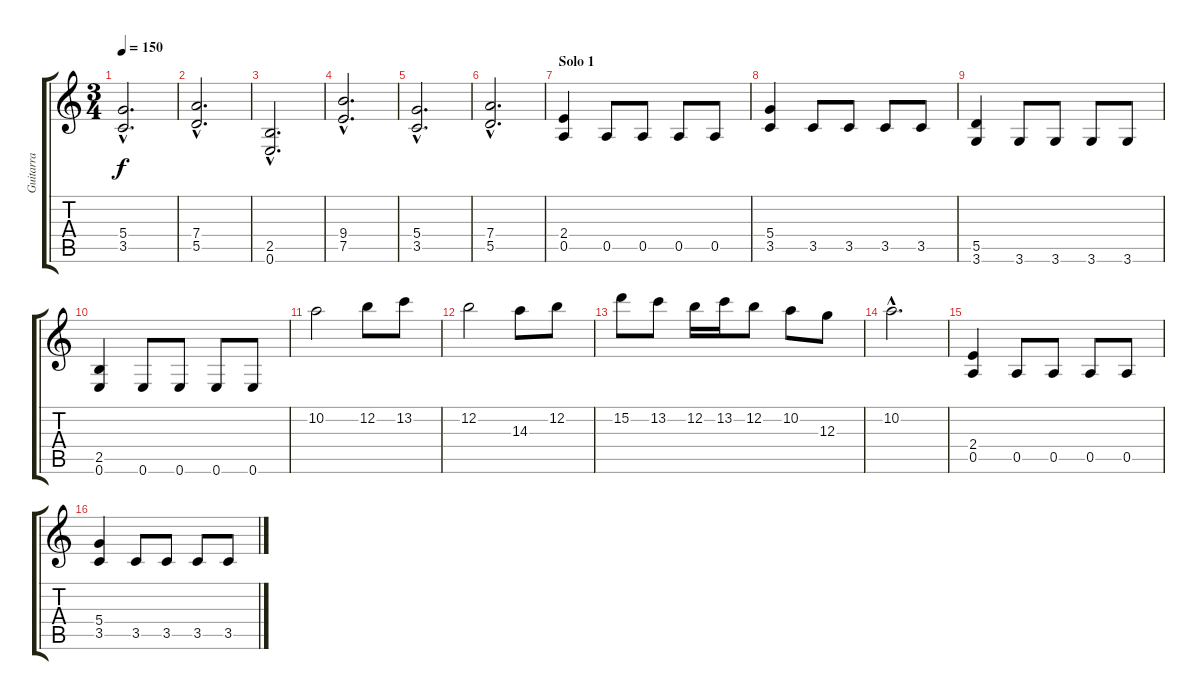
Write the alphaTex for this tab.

\track ("Guitarra" "Guitarra") {instrument overdrivenguitar}
\staff {score tabs}
\tuning (E4 B3 G3 D3 A2 E2) {hide}
\ts (3 4)
\tempo 150
\clef g2
\ks c
(5.4{hac} 3.5{hac}).2{d dy f} |
(7.4{hac} 5.5{hac}).2{d} |
(2.5{hac} 0.6{hac}).2{d} |
(9.4{hac} 7.5{hac}).2{d} |
(5.4{hac} 3.5{hac}).2{d} |
(7.4{hac} 5.5{hac}).2{d} |
\section ("" "Solo 1")
(2.4 0.5).4 0.5.8 0.5.8 0.5.8 0.5.8 |
(5.4 3.5).4 3.5.8 3.5.8 3.5.8 3.5.8 |
(5.5 3.6).4 3.6.8 3.6.8 3.6.8 3.6.8 |
(2.5 0.6).4 0.6.8 0.6.8 0.6.8 0.6.8 |
10.2.2 12.2.8 13.2.8 |
12.2.2 14.3.8 12.2.8 |
15.2.8 13.2.8 12.2.16 13.2.16 12.2.8 10.2.8 12.3.8 |
10.2{hac}.2{d} |
(2.4 0.5).4 0.5.8 0.5.8 0.5.8 0.5.8 |
(5.4 3.5).4 3.5.8 3.5.8 3.5.8 3.5.8
